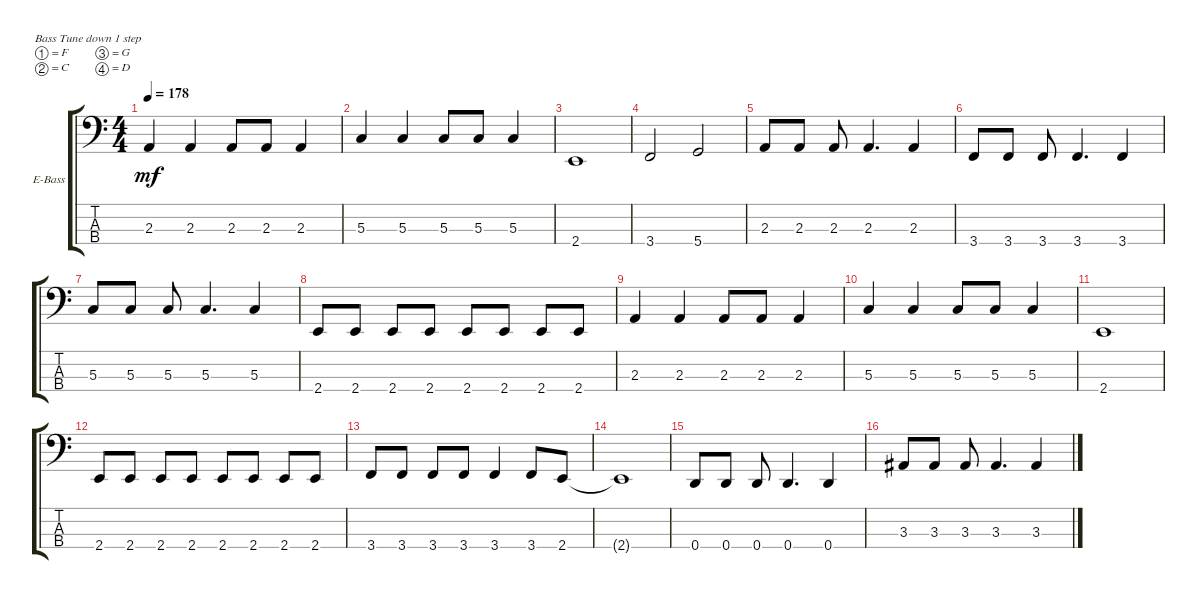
\defaultSystemsLayout 4
\bracketExtendMode groupsimilarinstruments
\firstSystemTrackNameOrientation horizontal
\otherSystemsTrackNameOrientation horizontal
\track ("Electric Bass" "E-Bass") {instrument electricbassfinger}
\staff {score tabs}
\tuning (F2 C2 G1 D1)
\ts (4 4)
\tempo 178
\clef f4
\scale
0.333333
\ks c
2.3.4{dy mf} 2.3.4 2.3.8 2.3.8 2.3.4 |
\scale
0.333333 5.3.4 5.3.4 5.3.8 5.3.8 5.3.4 |
\scale
0.333333 2.4.1 |
\scale
0.333333 3.4.2 5.4.2 |
\scale
0.333333 2.3.8 2.3.8 2.3.8 2.3.4{d} 2.3.4 |
\scale
0.333333 3.4.8 3.4.8 3.4.8 3.4.4{d} 3.4.4 |
\scale
0.333333 5.3.8 5.3.8 5.3.8 5.3.4{d} 5.3.4 |
\scale
0.333333 2.4.8 2.4.8 2.4.8 2.4.8 2.4.8 2.4.8 2.4.8 2.4.8 |
\scale
0.333333 2.3.4 2.3.4 2.3.8 2.3.8 2.3.4 |
\scale
0.333333 5.3.4 5.3.4 5.3.8 5.3.8 5.3.4 |
\scale
0.333333 2.4.1 |
\scale
0.333333 2.4.8 2.4.8 2.4.8 2.4.8 2.4.8 2.4.8 2.4.8 2.4.8 |
\scale
0.333333 3.4.8 3.4.8 3.4.8 3.4.8 3.4.4 3.4.8 2.4.8 |
\scale
0.333333 2.4{t}.1 |
\scale
0.333333 0.4.8 0.4.8 0.4.8 0.4.4{d} 0.4.4 |
\scale
0.333333 3.3.8 3.3.8 3.3.8 3.3.4{d} 3.3.4
